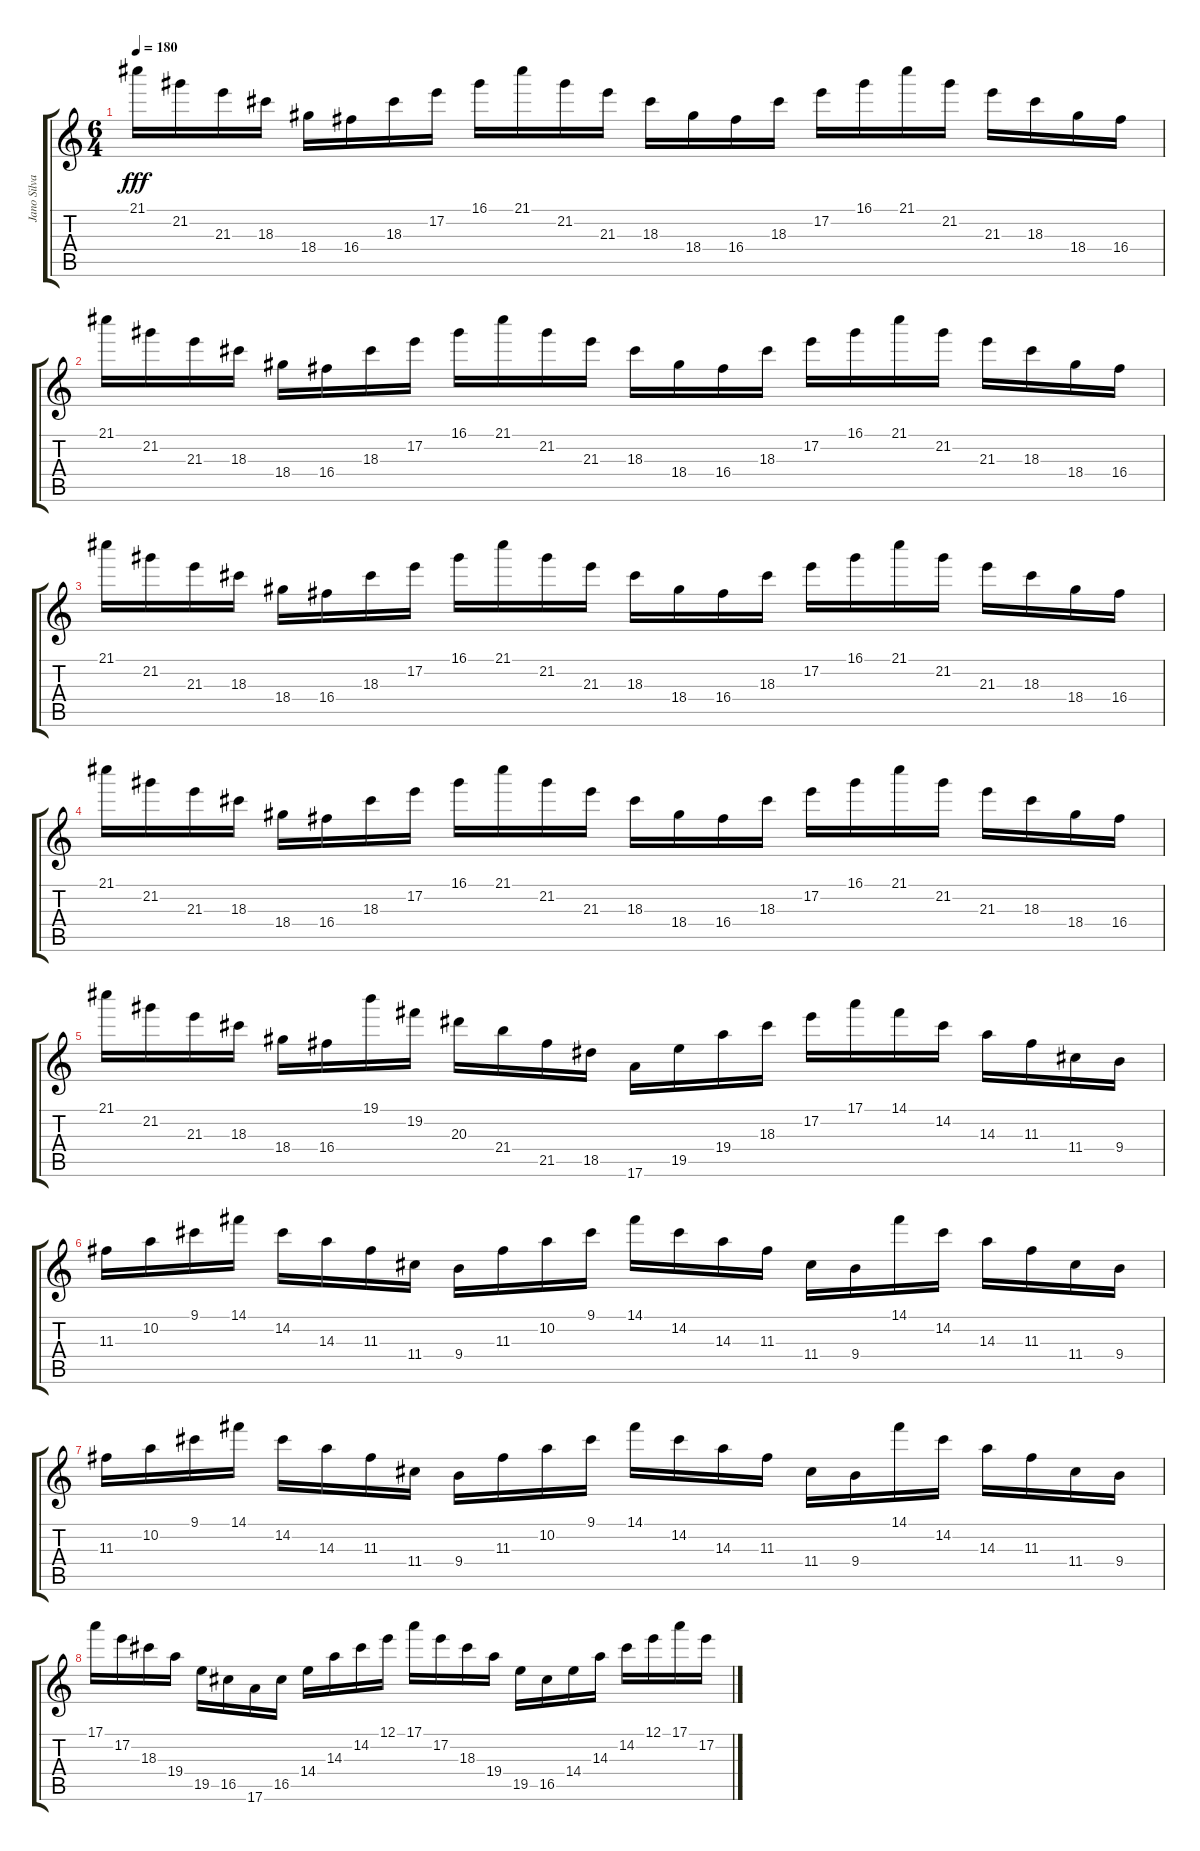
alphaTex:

\track ("Jano Silva" "Jano Silva") {instrument distortionguitar}
\staff {score tabs}
\tuning (E4 B3 G3 D3 A2 E2) {hide}
\ts (6 4)
\tempo 180
\clef g2
\ks c
21.1.16{dy fff volume 1 instrument distortionguitar} 21.2.16 21.3.16 18.3.16 18.4.16 16.4.16 18.3.16 17.2.16{volume 2} 16.1.16 21.1.16 21.2.16 21.3.16 18.3.16 18.4.16 16.4.16 18.3.16{volume 4} 17.2.16 16.1.16 21.1.16 21.2.16 21.3.16 18.3.16 18.4.16 16.4.16 |
21.1.16{volume 6} 21.2.16 21.3.16 18.3.16 18.4.16 16.4.16 18.3.16 17.2.16{volume 8} 16.1.16 21.1.16 21.2.16 21.3.16 18.3.16 18.4.16 16.4.16 18.3.16{volume 10} 17.2.16 16.1.16 21.1.16 21.2.16 21.3.16 18.3.16 18.4.16 16.4.16{volume 12} |
21.1.16 21.2.16 21.3.16 18.3.16 18.4.16 16.4.16 18.3.16 17.2.16 16.1.16 21.1.16 21.2.16 21.3.16 18.3.16 18.4.16 16.4.16 18.3.16 17.2.16 16.1.16 21.1.16 21.2.16 21.3.16 18.3.16 18.4.16 16.4.16{volume 16} |
21.1.16 21.2.16 21.3.16 18.3.16 18.4.16 16.4.16 18.3.16 17.2.16 16.1.16 21.1.16 21.2.16 21.3.16 18.3.16 18.4.16 16.4.16 18.3.16 17.2.16 16.1.16 21.1.16 21.2.16 21.3.16 18.3.16 18.4.16 16.4.16 |
21.1.16 21.2.16 21.3.16 18.3.16 18.4.16 16.4.16 19.1.16 19.2.16 20.3.16 21.4.16 21.5.16 18.5.16 17.6.16 19.5.16 19.4.16 18.3.16 17.2.16 17.1.16 14.1.16 14.2.16 14.3.16 11.3.16 11.4.16 9.4.16 |
11.3.16 10.2.16 9.1.16 14.1.16 14.2.16 14.3.16 11.3.16 11.4.16 9.4.16 11.3.16 10.2.16 9.1.16 14.1.16 14.2.16 14.3.16 11.3.16 11.4.16 9.4.16 14.1.16 14.2.16 14.3.16 11.3.16 11.4.16 9.4.16 |
11.3.16 10.2.16 9.1.16 14.1.16 14.2.16 14.3.16 11.3.16 11.4.16 9.4.16 11.3.16 10.2.16 9.1.16 14.1.16 14.2.16 14.3.16 11.3.16 11.4.16 9.4.16 14.1.16 14.2.16 14.3.16 11.3.16 11.4.16 9.4.16 |
17.1.16 17.2.16 18.3.16 19.4.16 19.5.16 16.5.16 17.6.16 16.5.16 14.4.16 14.3.16 14.2.16 12.1.16 17.1.16 17.2.16 18.3.16 19.4.16 19.5.16 16.5.16 14.4.16 14.3.16 14.2.16 12.1.16 17.1.16 17.2.16
